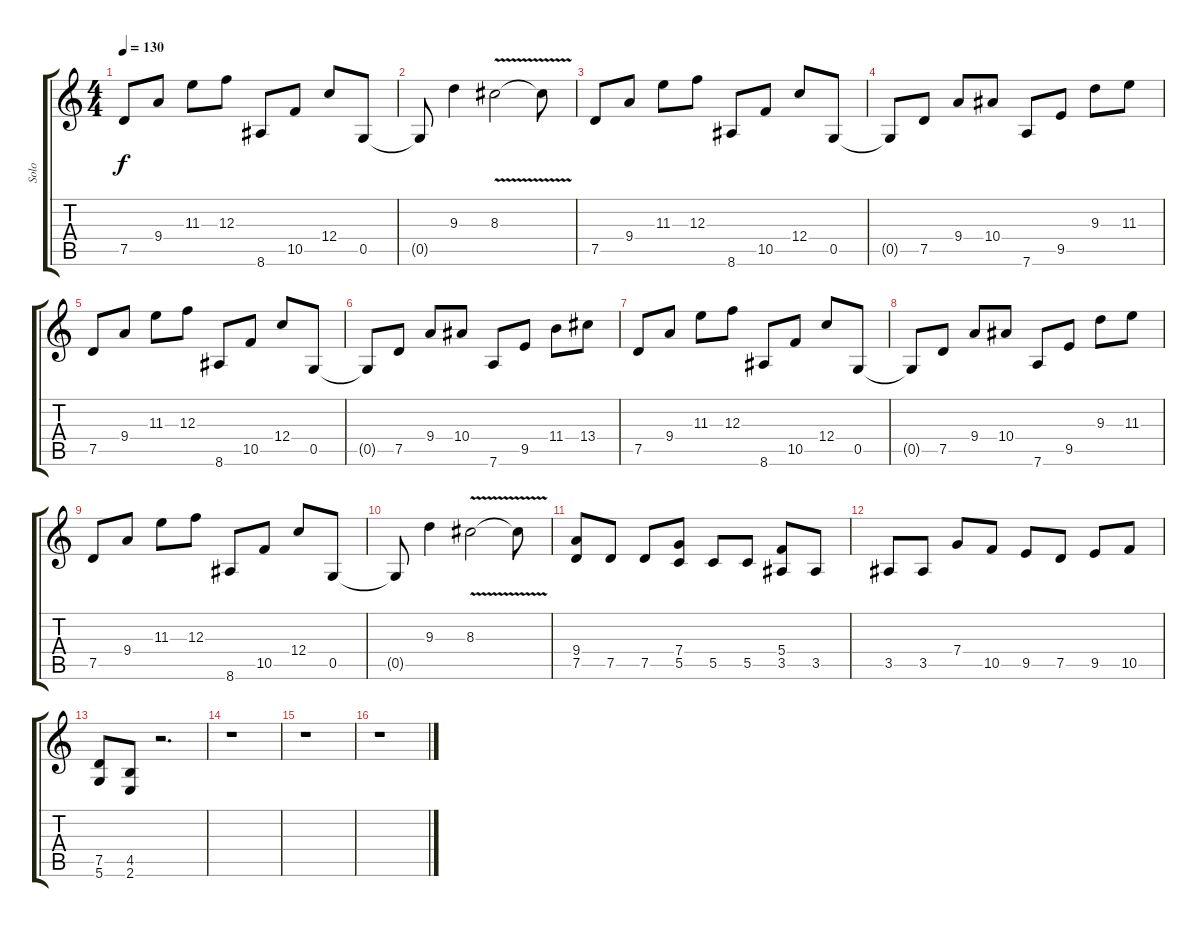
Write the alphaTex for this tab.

\track ("Solo" "Solo") {instrument overdrivenguitar}
\staff {score tabs}
\tuning (D4 A3 F3 C3 G2 D2) {hide}
\ts (4 4)
\tempo 130
\clef g2
\ks c
7.5.8{dy f} 9.4.8 11.3.8 12.3.8 8.6.8 10.5.8 12.4.8 0.5.8 |
0.5{t}.8 9.3.4 8.3{v}.2 8.3{t}.8 |
7.5.8{volume 16} 9.4.8 11.3.8 12.3.8 8.6.8 10.5.8 12.4.8 0.5.8 |
0.5{t}.8 7.5.8 9.4.8 10.4.8 7.6.8 9.5.8 9.3.8 11.3.8 |
7.5.8 9.4.8 11.3.8 12.3.8 8.6.8 10.5.8 12.4.8 0.5.8 |
0.5{t}.8 7.5.8 9.4.8 10.4.8 7.6.8 9.5.8 11.4.8 13.4.8 |
7.5.8 9.4.8 11.3.8 12.3.8 8.6.8 10.5.8 12.4.8 0.5.8 |
0.5{t}.8 7.5.8 9.4.8 10.4.8 7.6.8 9.5.8 9.3.8 11.3.8 |
7.5.8 9.4.8 11.3.8 12.3.8 8.6.8 10.5.8 12.4.8 0.5.8 |
0.5{t}.8 9.3.4 8.3{v}.2 8.3{t}.8 |
(9.4 7.5).8 7.5.8 7.5.8 (7.4 5.5).8 5.5.8 5.5.8 (5.4 3.5).8 3.5.8 |
3.5.8 3.5.8 7.4.8 10.5.8 9.5.8 7.5.8 9.5.8 10.5.8 |
(7.5 5.6).8 (4.5 2.6).8 r.2{d} |
r.1 |
r.1 |
r.1
